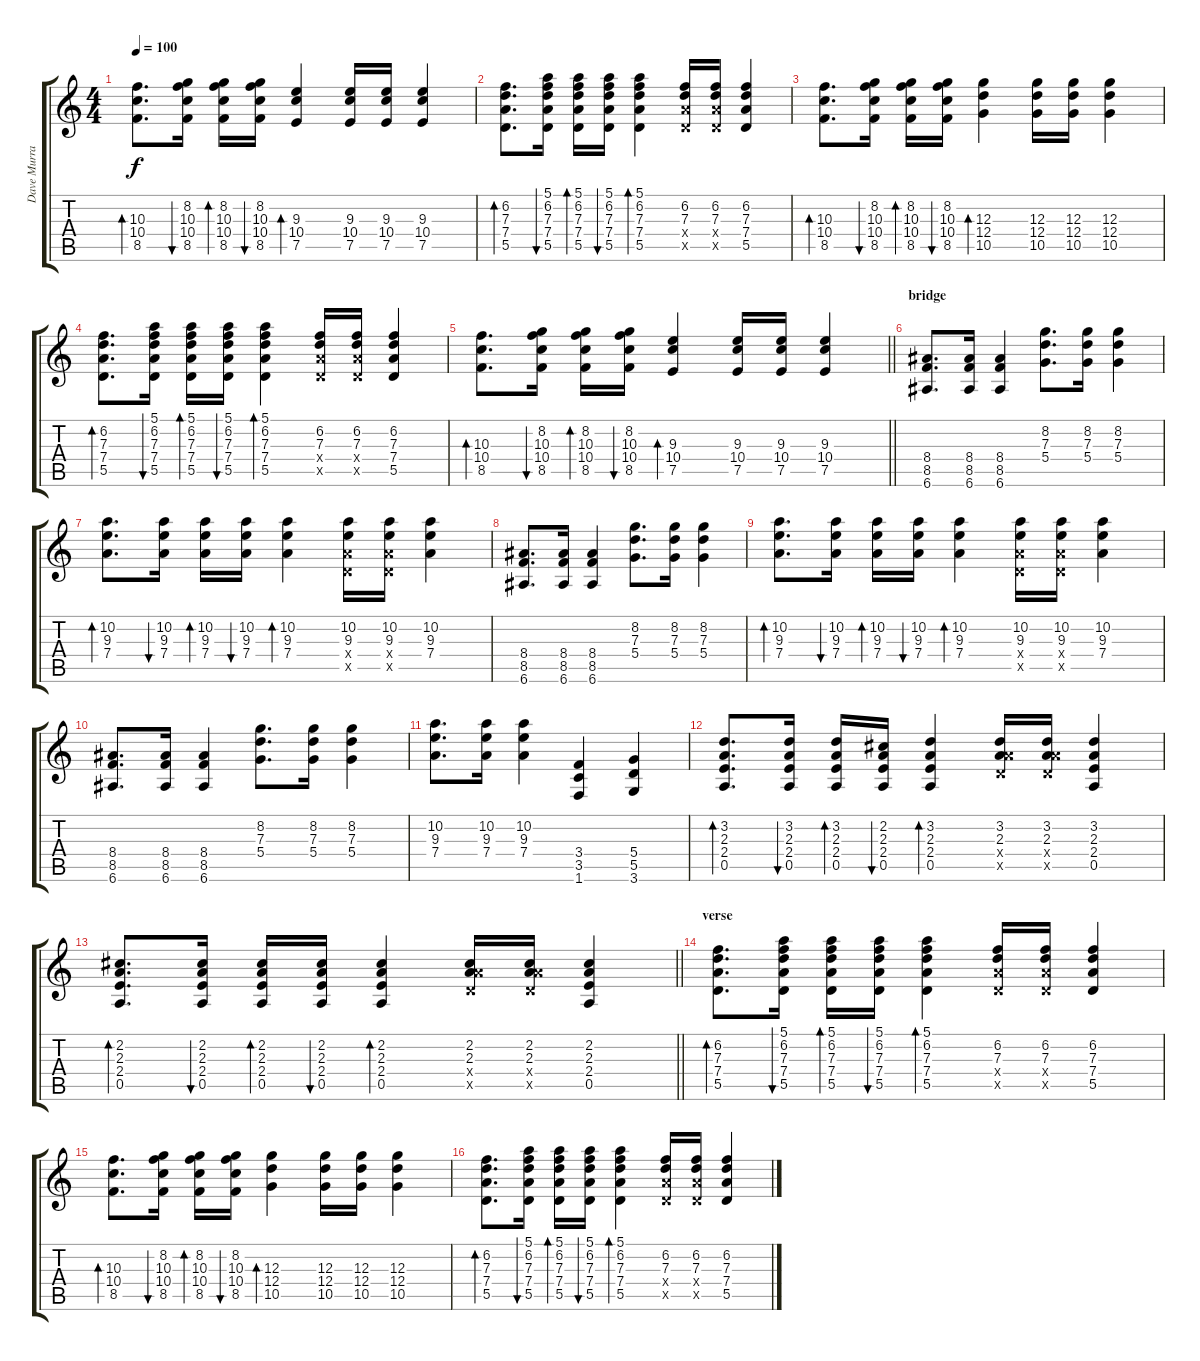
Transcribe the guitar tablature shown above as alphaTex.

\track ("Dave Murray" "Dave Murra") {instrument distortionguitar}
\staff {score tabs}
\tuning (E4 B3 G3 D3 A2 E2) {hide}
\ts (4 4)
\tempo 100
\clef g2
\ks c
(10.3 10.4 8.5).8{d bd 60 dy f} (8.2 10.3 10.4 8.5).16{bu 60} (8.2 10.3 10.4 8.5).16{bd 60} (8.2 10.3 10.4 8.5).16{bu 60} (9.3 10.4 7.5).4{bd 60} (9.3 10.4 7.5).16 (9.3 10.4 7.5).16 (9.3 10.4 7.5).4 |
(6.2 7.3 7.4 5.5).8{d bd 60} (5.1 6.2 7.3 7.4 5.5).16{bu 60} (5.1 6.2 7.3 7.4 5.5).16{bd 60} (5.1 6.2 7.3 7.4 5.5).16{bu 60} (5.1 6.2 7.3 7.4 5.5).4{bd 60} (6.2 7.3 7.4{x} 5.5{x}).16 (6.2 7.3 7.4{x} 5.5{x}).16 (6.2 7.3 7.4 5.5).4 |
(10.3 10.4 8.5).8{d bd 60} (8.2 10.3 10.4 8.5).16{bu 60} (8.2 10.3 10.4 8.5).16{bd 60} (8.2 10.3 10.4 8.5).16{bu 60} (12.3 12.4 10.5).4{bd 60} (12.3 12.4 10.5).16 (12.3 12.4 10.5).16 (12.3 12.4 10.5).4 |
(6.2 7.3 7.4 5.5).8{d bd 60} (5.1 6.2 7.3 7.4 5.5).16{bu 60} (5.1 6.2 7.3 7.4 5.5).16{bd 60} (5.1 6.2 7.3 7.4 5.5).16{bu 60} (5.1 6.2 7.3 7.4 5.5).4{bd 60} (6.2 7.3 7.4{x} 5.5{x}).16 (6.2 7.3 7.4{x} 5.5{x}).16 (6.2 7.3 7.4 5.5).4 |
\barLineRight lightlight
(10.3 10.4 8.5).8{d bd 60} (8.2 10.3 10.4 8.5).16{bu 60} (8.2 10.3 10.4 8.5).16{bd 60} (8.2 10.3 10.4 8.5).16{bu 60} (9.3 10.4 7.5).4{bd 60} (9.3 10.4 7.5).16 (9.3 10.4 7.5).16 (9.3 10.4 7.5).4 |
\section ("" "bridge")
(8.4 8.5 6.6).8{d} (8.4 8.5 6.6).16 (8.4 8.5 6.6).4 (8.2 7.3 5.4).8{d} (8.2 7.3 5.4).16 (8.2 7.3 5.4).4 |
(10.2 9.3 7.4).8{d bd 60} (10.2 9.3 7.4).16{bu 60} (10.2 9.3 7.4).16{bd 60} (10.2 9.3 7.4).16{bu 60} (10.2 9.3 7.4).4{bd 60} (10.2 9.3 7.4{x} 5.5{x}).16 (10.2 9.3 7.4{x} 5.5{x}).16 (10.2 9.3 7.4).4 |
(8.4 8.5 6.6).8{d} (8.4 8.5 6.6).16 (8.4 8.5 6.6).4 (8.2 7.3 5.4).8{d} (8.2 7.3 5.4).16 (8.2 7.3 5.4).4 |
(10.2 9.3 7.4).8{d bd 60} (10.2 9.3 7.4).16{bu 60} (10.2 9.3 7.4).16{bd 60} (10.2 9.3 7.4).16{bu 60} (10.2 9.3 7.4).4{bd 60} (10.2 9.3 7.4{x} 5.5{x}).16 (10.2 9.3 7.4{x} 5.5{x}).16 (10.2 9.3 7.4).4 |
(8.4 8.5 6.6).8{d} (8.4 8.5 6.6).16 (8.4 8.5 6.6).4 (8.2 7.3 5.4).8{d} (8.2 7.3 5.4).16 (8.2 7.3 5.4).4 |
(10.2 9.3 7.4).8{d} (10.2 9.3 7.4).16 (10.2 9.3 7.4).4 (3.4 3.5 1.6).4 (5.4 5.5 3.6).4 |
(3.2 2.3 2.4 0.5).8{d bd 60} (3.2 2.3 2.4 0.5).16{bu 60} (3.2 2.3 2.4 0.5).16{bd 60} (2.2 2.3 2.4 0.5).16{bu 60} (3.2 2.3 2.4 0.5).4{bd 60} (3.2 2.3 7.4{x} 5.5{x}).16 (3.2 2.3 7.4{x} 5.5{x}).16 (3.2 2.3 2.4 0.5).4 |
\barLineRight lightlight
(2.2 2.3 2.4 0.5).8{d bd 60} (2.2 2.3 2.4 0.5).16{bu 60} (2.2 2.3 2.4 0.5).16{bd 60} (2.2 2.3 2.4 0.5).16{bu 60} (2.2 2.3 2.4 0.5).4{bd 60} (2.2 2.3 7.4{x} 5.5{x}).16 (2.2 2.3 7.4{x} 5.5{x}).16 (2.2 2.3 2.4 0.5).4 |
\section ("" "verse")
(6.2 7.3 7.4 5.5).8{d bd 60} (5.1 6.2 7.3 7.4 5.5).16{bu 60} (5.1 6.2 7.3 7.4 5.5).16{bd 60} (5.1 6.2 7.3 7.4 5.5).16{bu 60} (5.1 6.2 7.3 7.4 5.5).4{bd 60} (6.2 7.3 7.4{x} 5.5{x}).16 (6.2 7.3 7.4{x} 5.5{x}).16 (6.2 7.3 7.4 5.5).4 |
(10.3 10.4 8.5).8{d bd 60} (8.2 10.3 10.4 8.5).16{bu 60} (8.2 10.3 10.4 8.5).16{bd 60} (8.2 10.3 10.4 8.5).16{bu 60} (12.3 12.4 10.5).4{bd 60} (12.3 12.4 10.5).16 (12.3 12.4 10.5).16 (12.3 12.4 10.5).4 |
(6.2 7.3 7.4 5.5).8{d bd 60} (5.1 6.2 7.3 7.4 5.5).16{bu 60} (5.1 6.2 7.3 7.4 5.5).16{bd 60} (5.1 6.2 7.3 7.4 5.5).16{bu 60} (5.1 6.2 7.3 7.4 5.5).4{bd 60} (6.2 7.3 7.4{x} 5.5{x}).16 (6.2 7.3 7.4{x} 5.5{x}).16 (6.2 7.3 7.4 5.5).4
